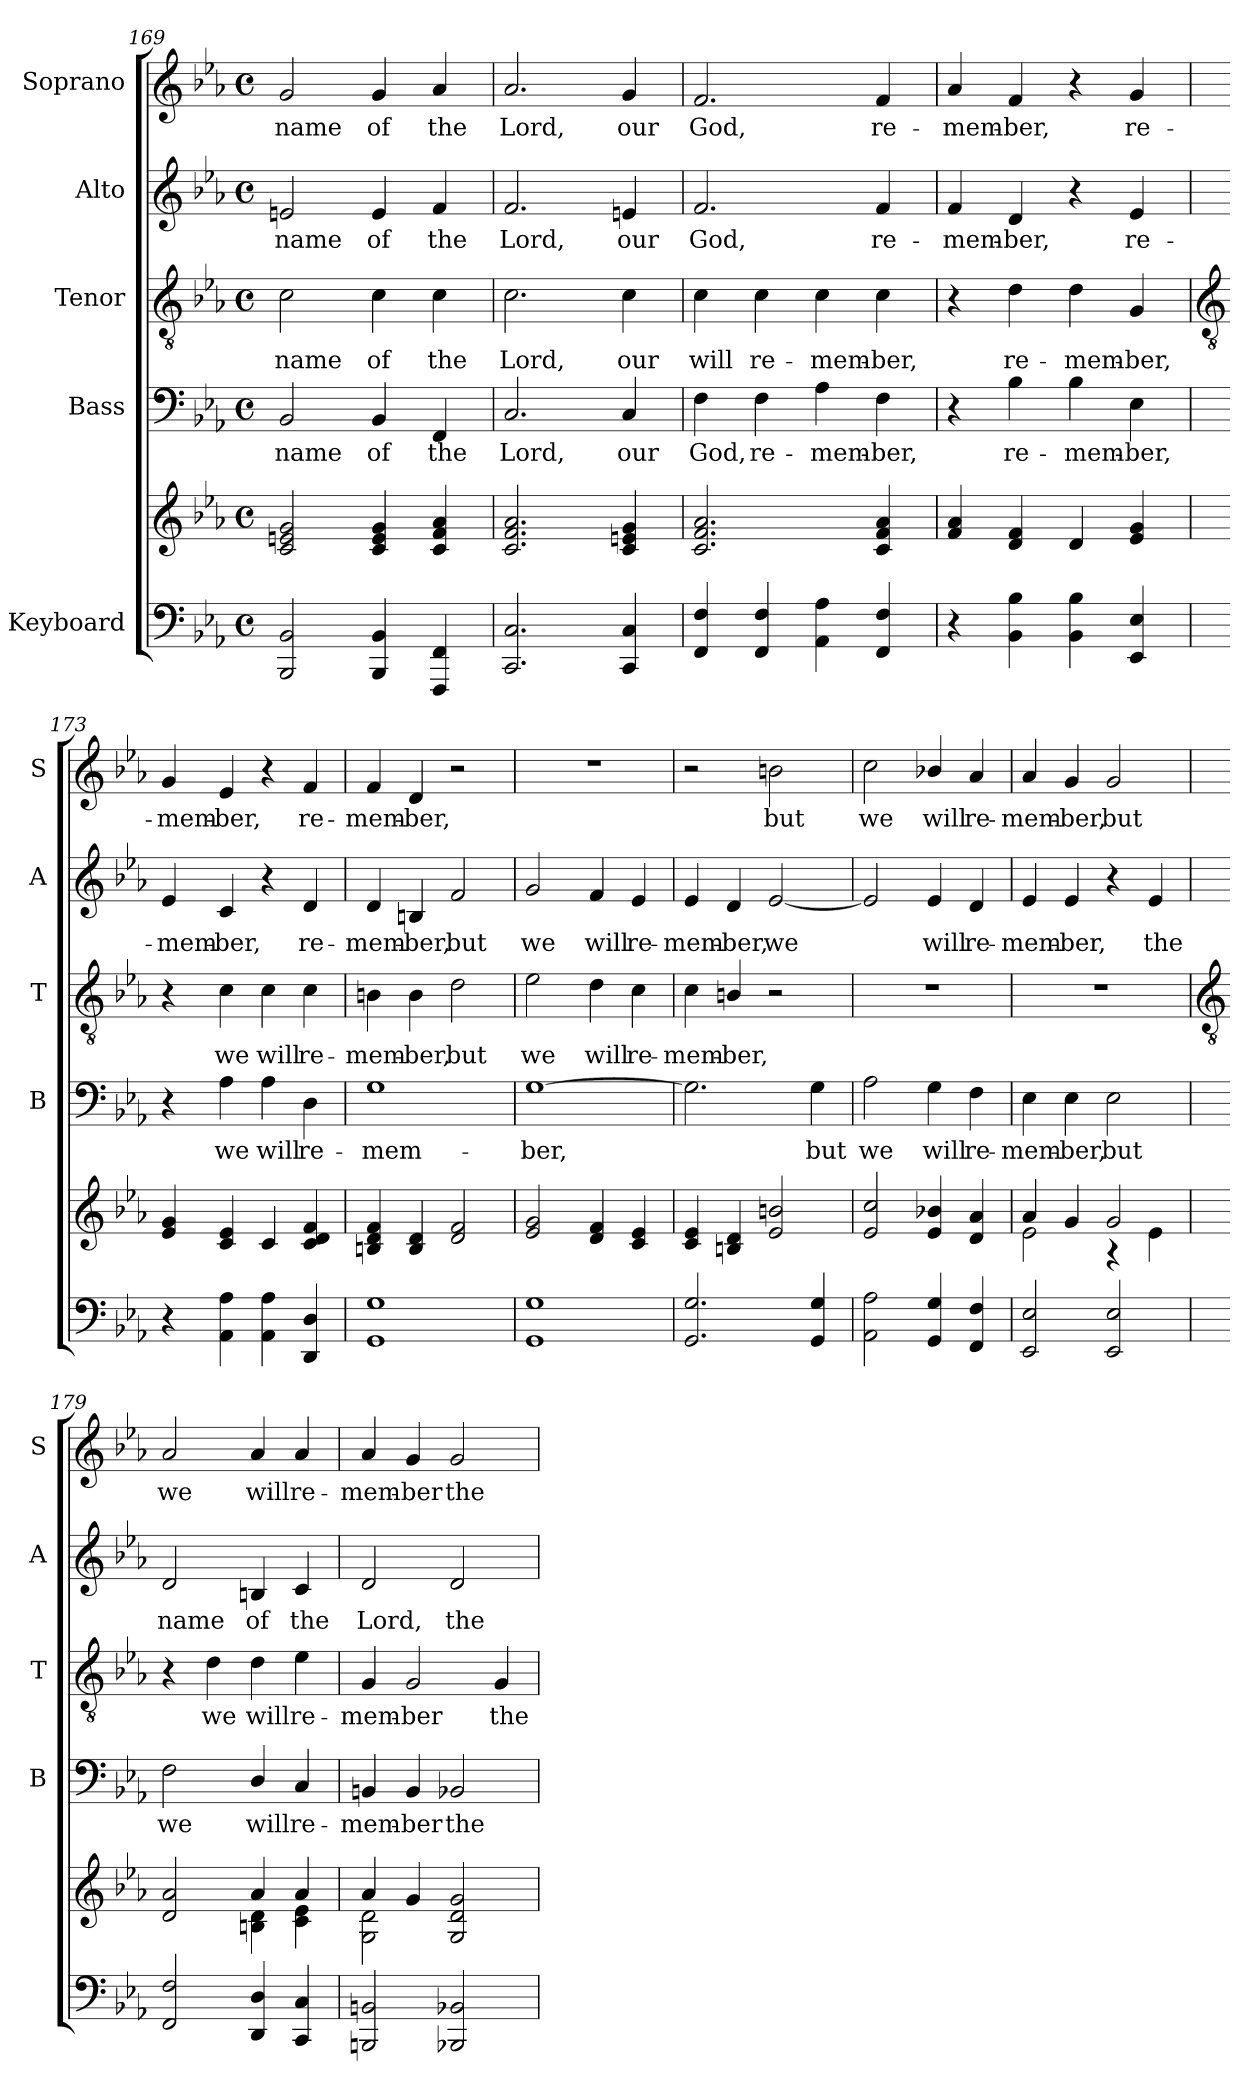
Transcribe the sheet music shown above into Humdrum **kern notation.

**kern	**kern	**kern	**text	**kern	**text	**kern	**text	**kern	**text
*part5	*part5	*part4	*part4	*part3	*part3	*part2	*part2	*part1	*part1
*staff6	*staff5	*staff4	*staff4	*staff3	*staff3	*staff2	*staff2	*staff1	*staff1
*I"Keyboard	*	*I"Bass	*	*I"Tenor	*	*I"Alto	*	*I"Soprano	*
*	*	*I'B	*	*I'T	*	*I'A	*	*I'S	*
*clefF4	*clefG2	*clefF4	*	*clefGv2	*	*clefG2	*	*clefG2	*
*k[b-e-a-]	*k[b-e-a-]	*k[b-e-a-]	*	*k[b-e-a-]	*	*k[b-e-a-]	*	*k[b-e-a-]	*
*E-:	*E-:	*E-:	*	*E-:	*	*E-:	*	*E-:	*
*M4/4	*M4/4	*M4/4	*	*M4/4	*	*M4/4	*	*M4/4	*
*met(c)	*met(c)	*met(c)	*	*met(c)	*	*met(c)	*	*met(c)	*
=169	=169	=169	=169	=169	=169	=169	=169	=169	=169
*	*^	*	*	*	*	*	*	*	*
!	!	!	!	!LO:LY:b	!	!LO:LY:b	!	!LO:LY:b	!	!LO:LY:b
2BBB- 2BB-	2c/ 2en/ 2g/	1ryy	2BB-	name	2c	name	2en	name	2g	name
!	!	!	!	!LO:LY:b	!	!LO:LY:b	!	!LO:LY:b	!	!LO:LY:b
4BBB- 4BB-	4c/ 4e/ 4g/	.	4BB-	of	4c	of	4e	of	4g	of
!	!	!	!	!LO:LY:b	!	!LO:LY:b	!	!LO:LY:b	!	!LO:LY:b
4FFF 4FF	4c/ 4f/ 4a-/	.	4FF	the	4c	the	4f	the	4a-	the
=170	=170	=170	=170	=170	=170	=170	=170	=170	=170	=170
!	!	!	!	!LO:LY:b	!	!LO:LY:b	!	!LO:LY:b	!	!LO:LY:b
2.CC 2.C	2.c/ 2.f/ 2.a-/	1ryy	2.C	Lord,	2.c	Lord,	2.f	Lord,	2.a-	Lord,
!	!	!	!	!LO:LY:b	!	!LO:LY:b	!	!LO:LY:b	!	!LO:LY:b
4CC 4C	4c/ 4en/ 4g/	.	4C	our	4c	our	4en	our	4g	our
=171	=171	=171	=171	=171	=171	=171	=171	=171	=171	=171
!	!	!	!	!LO:LY:b	!	!LO:LY:b	!	!LO:LY:b	!	!LO:LY:b
4FF 4F	2.c/ 2.f/ 2.a-/	1ryy	4F	God,	4c	will	2.f	God,	2.f	God,
!	!	!	!	!LO:LY:b	!	!LO:LY:b	!	!	!	!
4FF 4F	.	.	4F	re-	4c	re-	.	.	.	.
!	!	!	!	!LO:LY:b	!	!LO:LY:b	!	!	!	!
4AA- 4A-	.	.	4A-	-mem-	4c	-mem-	.	.	.	.
!	!	!	!	!LO:LY:b	!	!LO:LY:b	!	!LO:LY:b	!	!LO:LY:b
4FF 4F	4c/ 4f/ 4a-/	.	4F	-ber,	4c	-ber,	4f	re-	4f	re-
=172	=172	=172	=172	=172	=172	=172	=172	=172	=172	=172
!	!	!	!	!	!	!	!	!LO:LY:b	!	!LO:LY:b
4r	4f/ 4a-/	1ryy	4r	.	4r	.	4f	-mem-	4a-	-mem-
!	!	!	!	!LO:LY:b	!	!LO:LY:b	!	!LO:LY:b	!	!LO:LY:b
4BB- 4B-	4d/ 4f/	.	4B-	re-	4d	re-	4d	-ber,	4f	-ber,
!	!	!	!	!LO:LY:b	!	!LO:LY:b	!	!	!	!
4BB- 4B-	4d/	.	4B-	-mem-	4d	-mem-	4r	.	4r	.
!	!	!	!	!LO:LY:b	!	!LO:LY:b	!	!LO:LY:b	!	!LO:LY:b
4EE- 4E-	4e-/ 4g/	.	4E-	-ber,	4G	-ber,	4e-	re-	4g	re-
!!LO:LB:g=z
=173	=173	=173	=173	=173	=173	=173	=173	=173	=173	=173
*	*	*	*	*	*clefGv2	*	*	*	*	*
!	!	!	!	!	!	!	!	!LO:LY:b	!	!LO:LY:b
4r	4e-/ 4g/	1ryy	4r	.	4r	.	4e-	-mem-	4g	-mem-
!	!	!	!	!LO:LY:b	!	!LO:LY:b	!	!LO:LY:b	!	!LO:LY:b
4AA- 4A-	4c/ 4e-/	.	4A-	we	4c	we	4c	-ber,	4e-	-ber,
!	!	!	!	!LO:LY:b	!	!LO:LY:b	!	!	!	!
4AA- 4A-	4c/	.	4A-	will	4c	will	4r	.	4r	.
!	!	!	!	!LO:LY:b	!	!LO:LY:b	!	!LO:LY:b	!	!LO:LY:b
4DD 4D	4c/ 4d/ 4f/	.	4D	re-	4c	re-	4d	re-	4f	re-
=174	=174	=174	=174	=174	=174	=174	=174	=174	=174	=174
!	!	!	!	!LO:LY:b	!	!LO:LY:b	!	!LO:LY:b	!	!LO:LY:b
1GG 1G	4Bn/ 4d/ 4f/	1ryy	1G	-mem-	4Bn	-mem-	4d	-mem-	4f	-mem-
!	!	!	!	!	!	!LO:LY:b	!	!LO:LY:b	!	!LO:LY:b
.	4B/ 4d/	.	.	.	4B	-ber,	4Bn	-ber,	4d	-ber,
!	!	!	!	!	!	!LO:LY:b	!	!LO:LY:b	!	!
.	2d/ 2f/	.	.	.	2d	but	2f	but	2r	.
=175	=175	=175	=175	=175	=175	=175	=175	=175	=175	=175
!	!	!	!	!LO:LY:b	!	!LO:LY:b	!	!LO:LY:b	!	!
1GG 1G	2e-/ 2g/	1ryy	[1G	-ber,	2e-	we	2g	we	1r	.
!	!	!	!	!	!	!LO:LY:b	!	!LO:LY:b	!	!
.	4d/ 4f/	.	.	.	4d	will	4f	will	.	.
!	!	!	!	!	!	!LO:LY:b	!	!LO:LY:b	!	!
.	4c/ 4e-/	.	.	.	4c	re-	4e-	re-	.	.
=176	=176	=176	=176	=176	=176	=176	=176	=176	=176	=176
!	!	!	!	!	!	!LO:LY:b	!	!LO:LY:b	!	!
2.GG 2.G	4c/ 4e-/	1ryy	2.G]	.	4c	-mem-	4e-	-mem-	2r	.
!	!	!	!	!	!	!LO:LY:b	!	!LO:LY:b	!	!
.	4Bn/ 4d/	.	.	.	4Bn/	-ber,	4d	-ber,	.	.
!	!	!	!	!	!	!	!	!LO:LY:b	!	!LO:LY:b
.	2e-/ 2bn/	.	.	.	2r	.	[2e-	we	2bn	but
!	!	!	!	!LO:LY:b	!	!	!	!	!	!
4GG 4G	.	.	4G	but	.	.	.	.	.	.
=177	=177	=177	=177	=177	=177	=177	=177	=177	=177	=177
!	!	!	!	!LO:LY:b	!	!	!	!	!	!LO:LY:b
2AA- 2A-	2e-/ 2cc/	1ryy	2A-	we	1r	.	2e-]	.	2cc	we
!	!	!	!	!LO:LY:b	!	!	!	!LO:LY:b	!	!LO:LY:b
4GG 4G	4e-/ 4b-X/	.	4G	will	.	.	4e-	will	4b-X/	will
!	!	!	!	!LO:LY:b	!	!	!	!LO:LY:b	!	!LO:LY:b
4FF 4F	4d/ 4a-/	.	4F	re-	.	.	4d	re-	4a-	re-
=178	=178	=178	=178	=178	=178	=178	=178	=178	=178	=178
!	!	!	!	!LO:LY:b	!	!	!	!LO:LY:b	!	!LO:LY:b
2EE- 2E-	4a-/	2e-\	4E-	-mem-	1r	.	4e-	-mem-	4a-	-mem-
!	!	!	!	!LO:LY:b	!	!	!	!LO:LY:b	!	!LO:LY:b
.	4g/	.	4E-	-ber,	.	.	4e-	-ber,	4g	-ber,
!	!	!	!	!LO:LY:b	!	!	!	!	!	!LO:LY:b
2EE- 2E-	2g/	4r	2E-	but	.	.	4r	.	2g	but
!	!	!	!	!	!	!	!	!LO:LY:b	!	!
.	.	4e-\	.	.	.	.	4e-	the	.	.
!!LO:LB:g=z
=179	=179	=179	=179	=179	=179	=179	=179	=179	=179	=179
*	*	*	*	*	*clefGv2	*	*	*	*	*
!	!	!	!	!LO:LY:b	!	!	!	!LO:LY:b	!	!LO:LY:b
2FF 2F	2d/ 2a-/	2ryy	2F	we	4r	.	2d	name	2a-	we
!	!	!	!	!	!	!LO:LY:b	!	!	!	!
.	.	.	.	.	4d	we	.	.	.	.
!	!	!	!	!LO:LY:b	!	!LO:LY:b	!	!LO:LY:b	!	!LO:LY:b
4DD/ 4D/	4a-/	4Bn\ 4d\	4D/	will	4d	will	4Bn	of	4a-	will
!	!	!	!	!LO:LY:b	!	!LO:LY:b	!	!LO:LY:b	!	!LO:LY:b
4CC 4C	4a-/	4c\ 4e-\	4C	re-	4e-	re-	4c	the	4a-	re-
=180	=180	=180	=180	=180	=180	=180	=180	=180	=180	=180
!	!	!	!	!LO:LY:b	!	!LO:LY:b	!	!LO:LY:b	!	!LO:LY:b
2BBBn 2BBn	4a-/	2G\ 2d\	4BBn	-mem-	4G	-mem-	2d	Lord,	4a-	-mem-
!	!	!	!	!LO:LY:b	!	!LO:LY:b	!	!	!	!LO:LY:b
.	4g/	.	4BB	-ber	2G	-ber	.	.	4g	-ber
!	!	!	!	!LO:LY:b	!	!	!	!LO:LY:b	!	!LO:LY:b
2BBB-X 2BB-X	2G/ 2d/ 2g/	2ryy	2BB-X	the	.	.	2d	the	2g	the
!	!	!	!	!	!	!LO:LY:b	!	!	!	!
.	.	.	.	.	4G	the	.	.	.	.
*	*v	*v	*	*	*	*	*	*	*	*
=	=	=	=	=	=	=	=	=	=
*-	*-	*-	*-	*-	*-	*-	*-	*-	*-
